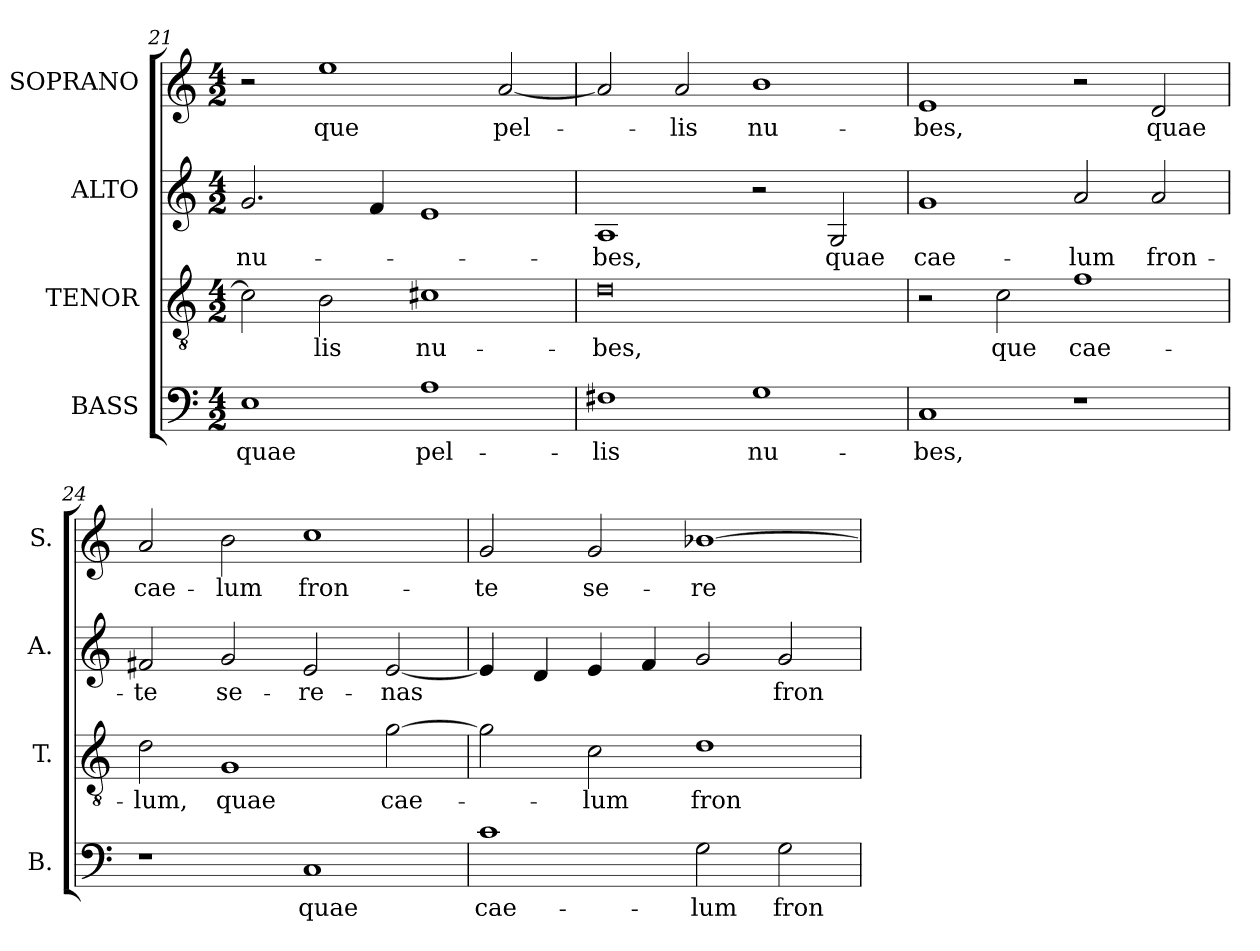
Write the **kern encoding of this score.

**kern	**text	**kern	**text	**kern	**text	**kern	**text
*part4	*part4	*part3	*part3	*part2	*part2	*part1	*part1
*staff4	*staff4	*staff3	*staff3	*staff2	*staff2	*staff1	*staff1
*I"BASS	*	*I"TENOR	*	*I"ALTO	*	*I"SOPRANO	*
*I'B.	*	*I'T.	*	*I'A.	*	*I'S.	*
*clefF4	*	*clefGv2	*	*clefG2	*	*clefG2	*
*	*	*ITrd7c12	*	*	*	*	*
*k[]	*	*k[]	*	*k[]	*	*k[]	*
*C:	*	*C:	*	*C:	*	*C:	*
*M4/2	*	*M4/2	*	*M4/2	*	*M4/2	*
=21	=21	=21	=21	=21	=21	=21	=21
!	!LO:LY:b:color=#000000	!	!	!	!	!	!
!	!	!	!	!	!LO:LY:b:color=#000000	!	!
1Ei	quae	2Ci\]	.	2.gi/	nu-	2r	.
!	!	!	!LO:LY:b:color=#000000	!	!	!	!
!	!	!	!	!	!	!	!LO:LY:b:color=#000000
.	.	2BBi\	-lis	.	.	1eei	que
.	.	.	.	4fi/	.	.	.
!	!LO:LY:b:color=#000000	!	!	!	!	!	!
!	!	!	!LO:LY:b:color=#000000	!	!	!	!
1Ai	pel-	1C#Xi	nu-	1ei	.	.	.
!	!	!	!	!	!	!	!LO:LY:b:color=#000000
.	.	.	.	.	.	[2ai/	pel-
=22	=22	=22	=22	=22	=22	=22	=22
!	!LO:LY:b:color=#000000	!	!	!	!	!	!
!	!	!	!LO:LY:b:color=#000000	!	!	!	!
!	!	!	!	!	!LO:LY:b:color=#000000	!	!
1F#Xi	-lis	0Di	-bes,	1Ai	-bes,	2ai/]	.
!	!	!	!	!	!	!	!LO:LY:b:color=#000000
.	.	.	.	.	.	2ai/	-lis
!	!LO:LY:b:color=#000000	!	!	!	!	!	!
!	!	!	!	!	!	!	!LO:LY:b:color=#000000
1Gi	nu-	.	.	2r	.	1bi	nu-
!	!	!	!	!	!LO:LY:b:color=#000000	!	!
.	.	.	.	2Gi/	quae	.	.
=23	=23	=23	=23	=23	=23	=23	=23
!	!LO:LY:b:color=#000000	!	!	!	!	!	!
!	!	!	!	!	!LO:LY:b:color=#000000	!	!
!	!	!	!	!	!	!	!LO:LY:b:color=#000000
1Ci	-bes,	2r	.	1gi	cae-	1ei	-bes,
!	!	!	!LO:LY:b:color=#000000	!	!	!	!
.	.	2Ci\	que	.	.	.	.
!	!	!	!LO:LY:b:color=#000000	!	!	!	!
!	!	!	!	!	!LO:LY:b:color=#000000	!	!
1r	.	1Fi	cae-	2ai/	-lum	2r	.
!	!	!	!	!	!LO:LY:b:color=#000000	!	!
!	!	!	!	!	!	!	!LO:LY:b:color=#000000
.	.	.	.	2ai/	fron-	2di/	quae
=24	=24	=24	=24	=24	=24	=24	=24
!	!	!	!LO:LY:b:color=#000000	!	!	!	!
!	!	!	!	!	!LO:LY:b:color=#000000	!	!
!	!	!	!	!	!	!	!LO:LY:b:color=#000000
1r	.	2Di\	-lum,	2f#Xi/	-te	2ai/	cae-
!	!	!	!LO:LY:b:color=#000000	!	!	!	!
!	!	!	!	!	!LO:LY:b:color=#000000	!	!
!	!	!	!	!	!	!	!LO:LY:b:color=#000000
.	.	1GGi	quae	2gi/	se-	2bi\	-lum
!	!LO:LY:b:color=#000000	!	!	!	!	!	!
!	!	!	!	!	!LO:LY:b:color=#000000	!	!
!	!	!	!	!	!	!	!LO:LY:b:color=#000000
1Ci	quae	.	.	2ei/	-re-	1cci	fron-
!	!	!	!LO:LY:b:color=#000000	!	!	!	!
!	!	!	!	!	!LO:LY:b:color=#000000	!	!
.	.	[2Gi\	cae-	[2ei/	-nas	.	.
!!LO:LB:g=z
=25	=25	=25	=25	=25	=25	=25	=25
!	!LO:LY:b:color=#000000	!	!	!	!	!	!
!	!	!	!	!	!	!	!LO:LY:b:color=#000000
1ci	cae-	2Gi\]	.	4ei/]	.	2gi/	-te
.	.	.	.	4di/	.	.	.
!	!	!	!LO:LY:b:color=#000000	!	!	!	!
!	!	!	!	!	!	!	!LO:LY:b:color=#000000
.	.	2Ci\	-lum	4ei/	.	2gi/	se-
.	.	.	.	4fi/	.	.	.
!	!LO:LY:b:color=#000000	!	!	!	!	!	!
!	!	!	!LO:LY:b:color=#000000	!	!	!	!
!	!	!	!	!	!	!	!LO:LY:b:color=#000000
2Gi\	-lum	1Di	fron-	2gi/	.	[1b-Xi	-re-
!	!LO:LY:b:color=#000000	!	!	!	!	!	!
!	!	!	!	!	!LO:LY:b:color=#000000	!	!
2Gi\	fron-	.	.	2gi/	fron-	.	.
=	=	=	=	=	=	=	=
*-	*-	*-	*-	*-	*-	*-	*-
